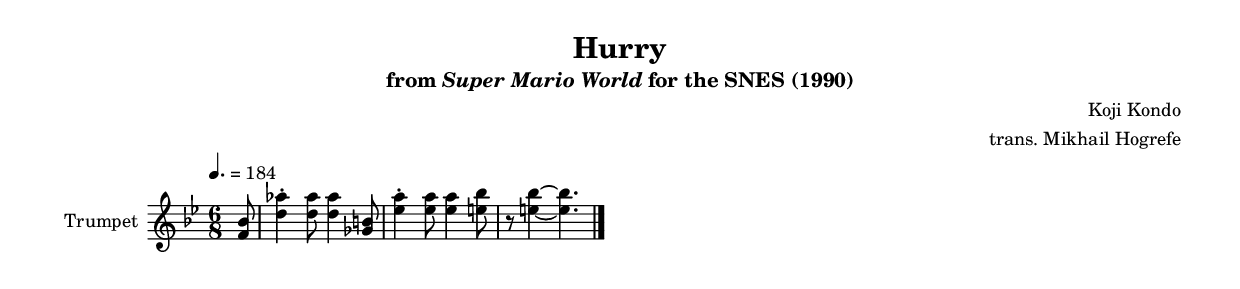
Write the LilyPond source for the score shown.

\version "2.24.3"
#(set-global-staff-size 16)

\book {
    \header {
        title = "Hurry"
        subtitle = \markup { "from" {\italic "Super Mario World"} "for the SNES (1990)" }
        composer = "Koji Kondo"
        arranger = "trans. Mikhail Hogrefe"
    }

    \score {
        {
                \new Staff \relative c' {                 
                    \set Staff.instrumentName = "Trumpet"
                    \set Staff.shortInstrumentName = "Tpt."  
\key bes \major
\time 6/8
\tempo 4. = 184
\partial 8 <f bes>8 |
<d' aes'>4-. 8 4 <ges, b>8 |
<ees' a>4-. 8 4 <e bes'>8 |
r8 <e bes'>4 ~ 4. |
\bar "|."
                }
        }
        \midi {}
        \layout {
            \context {
                \Staff
                \RemoveEmptyStaves
            }
            \context {
                \DrumStaff
                \RemoveEmptyStaves
            }
        }
    }
}
